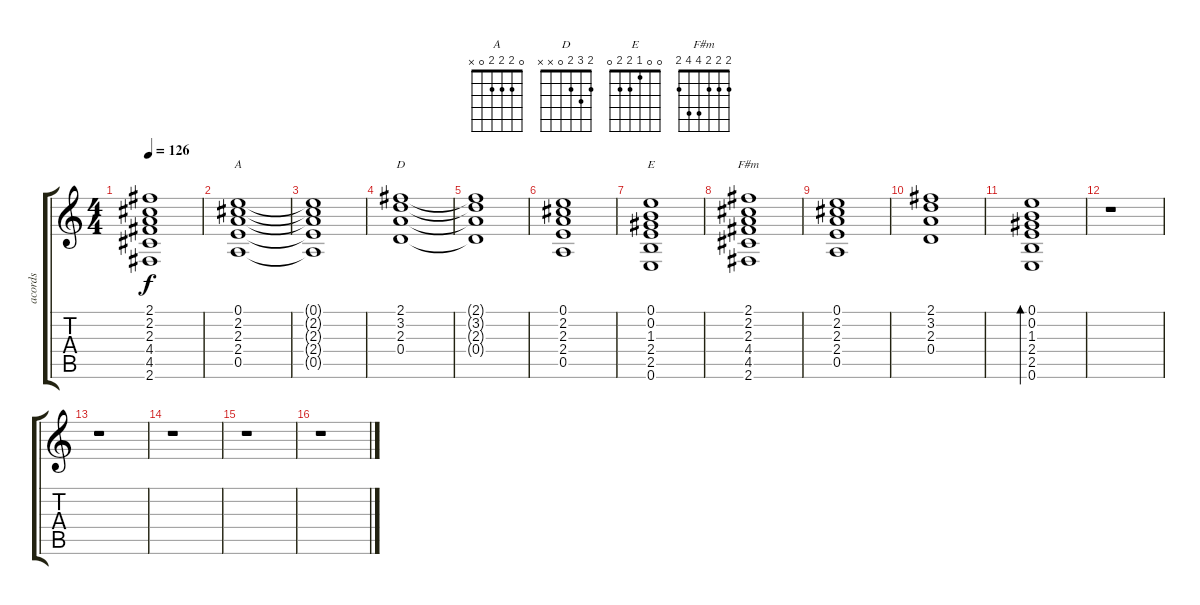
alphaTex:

\track ("acords" "acords") {instrument acousticguitarsteel}
\staff {score tabs}
\tuning (E4 B3 G3 D3 A2 E2) {hide}
\chord ("A" 0 2 2 2 0 x)
\chord ("D" 2 3 2 0 x x)
\chord ("E" 0 0 1 2 2 0)
\chord ("F#m" 2 2 2 4 4 2)
\ts (4 4)
\tempo 126
\clef g2
\ks c
(2.1{t} 2.2{t} 2.3{t} 4.4{t} 4.5{t} 2.6{t}).1{dy f} |
(0.1 2.2 2.3 2.4 0.5).1{ch "A"} |
(0.1{t} 2.2{t} 2.3{t} 2.4{t} 0.5{t}).1 |
(2.1 3.2 2.3 0.4).1{ch "D"} |
(2.1{t} 3.2{t} 2.3{t} 0.4{t}).1 |
(0.1 2.2 2.3 2.4 0.5).1 |
(0.1 0.2 1.3 2.4 2.5 0.6).1{ch "E"} |
(2.1 2.2 2.3 4.4 4.5 2.6).1{ch "F#m"} |
(0.1 2.2 2.3 2.4 0.5).1 |
(2.1 3.2 2.3 0.4).1 |
(0.1 0.2 1.3 2.4 2.5 0.6).1{bd 480 volume 0} |
r.1 |
r.1 |
r.1 |
r.1 |
r.1
